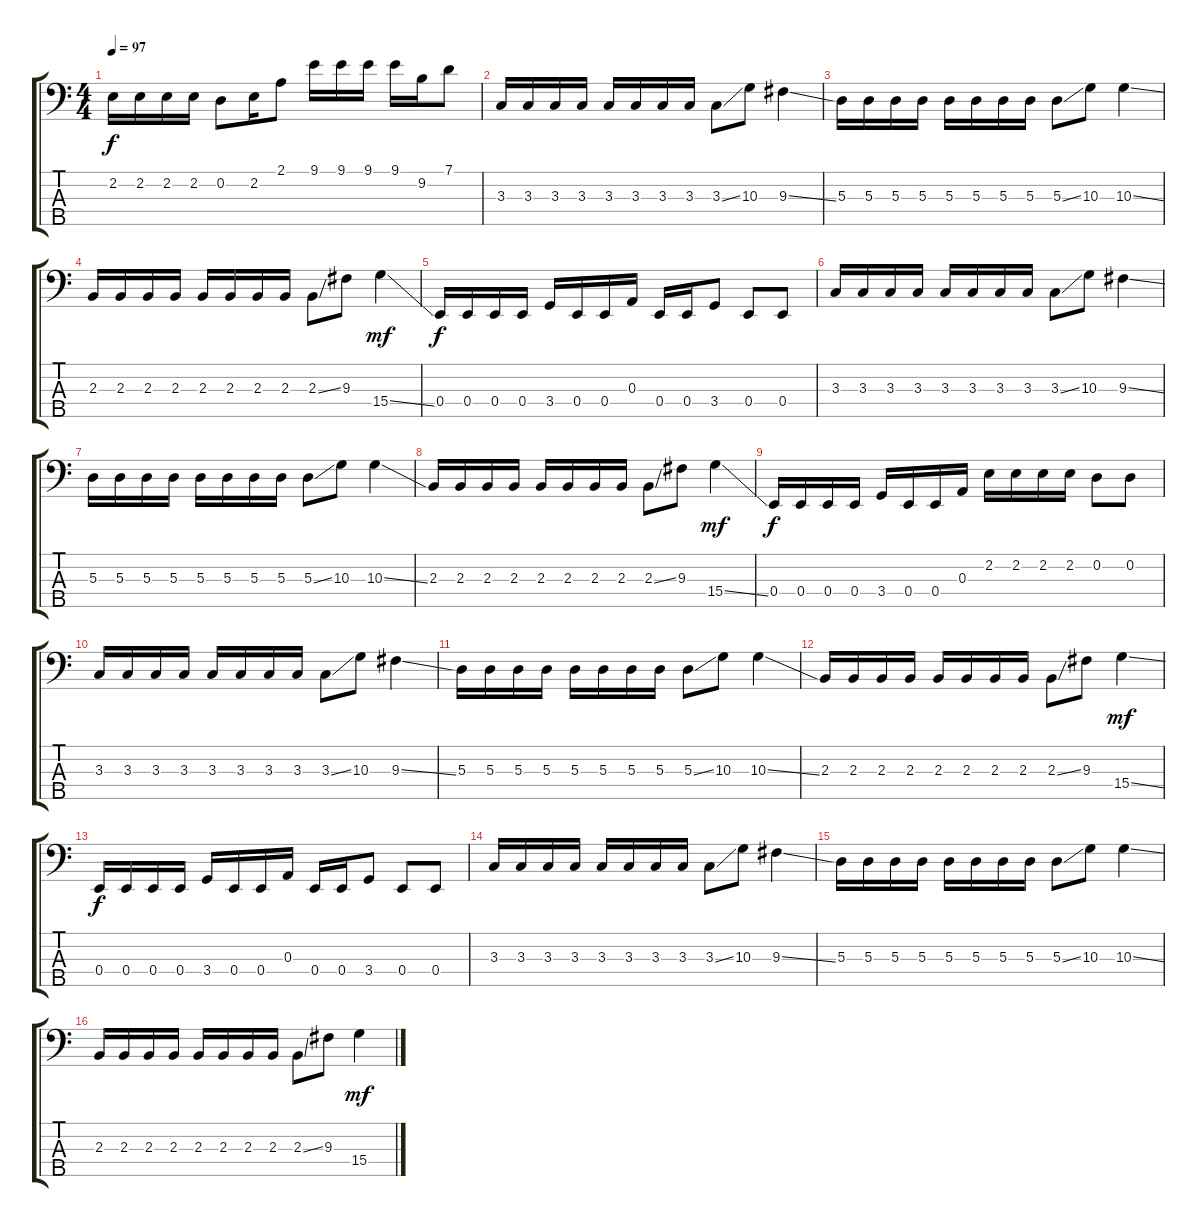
\track "" {instrument electricbassfinger}
\staff {score tabs}
\tuning (G2 D2 A1 E1 B0) {hide}
\ts (4 4)
\tempo 97
\clef f4
\ks c
2.2.16{dy f} 2.2.16 2.2.16 2.2.16 0.2.8 2.2.16 2.1.8 9.1.16 9.1.16 9.1.16 9.1.16 9.2.16 7.1.8 |
\section ("" "")
3.3.16 3.3.16 3.3.16 3.3.16 3.3.16 3.3.16 3.3.16 3.3.16 3.3{ss}.8 10.3.8 9.3{ss}.4 |
5.3.16 5.3.16 5.3.16 5.3.16 5.3.16 5.3.16 5.3.16 5.3.16 5.3{ss}.8 10.3.8 10.3{ss}.4 |
2.3.16 2.3.16 2.3.16 2.3.16 2.3.16 2.3.16 2.3.16 2.3.16 2.3{ss}.8 9.3.8 15.4{ss}.4{dy mf} |
0.4.16{dy f} 0.4.16 0.4.16 0.4.16 3.4.16 0.4.16 0.4.16 0.3.16 0.4.16 0.4.16 3.4.8 0.4.8 0.4.8 |
\section ("" "")
3.3.16 3.3.16 3.3.16 3.3.16 3.3.16 3.3.16 3.3.16 3.3.16 3.3{ss}.8 10.3.8 9.3{ss}.4 |
5.3.16 5.3.16 5.3.16 5.3.16 5.3.16 5.3.16 5.3.16 5.3.16 5.3{ss}.8 10.3.8 10.3{ss}.4 |
2.3.16 2.3.16 2.3.16 2.3.16 2.3.16 2.3.16 2.3.16 2.3.16 2.3{ss}.8 9.3.8 15.4{ss}.4{dy mf} |
0.4.16{dy f} 0.4.16 0.4.16 0.4.16 3.4.16 0.4.16 0.4.16 0.3.16 2.2.16 2.2.16 2.2.16 2.2.16 0.2.8 0.2.8 |
\section ("" "")
3.3.16 3.3.16 3.3.16 3.3.16 3.3.16 3.3.16 3.3.16 3.3.16 3.3{ss}.8 10.3.8 9.3{ss}.4 |
5.3.16 5.3.16 5.3.16 5.3.16 5.3.16 5.3.16 5.3.16 5.3.16 5.3{ss}.8 10.3.8 10.3{ss}.4 |
2.3.16 2.3.16 2.3.16 2.3.16 2.3.16 2.3.16 2.3.16 2.3.16 2.3{ss}.8 9.3.8 15.4{ss}.4{dy mf} |
0.4.16{dy f} 0.4.16 0.4.16 0.4.16 3.4.16 0.4.16 0.4.16 0.3.16 0.4.16 0.4.16 3.4.8 0.4.8 0.4.8 |
\section ("" "")
3.3.16 3.3.16 3.3.16 3.3.16 3.3.16 3.3.16 3.3.16 3.3.16 3.3{ss}.8 10.3.8 9.3{ss}.4 |
5.3.16 5.3.16 5.3.16 5.3.16 5.3.16 5.3.16 5.3.16 5.3.16 5.3{ss}.8 10.3.8 10.3{ss}.4 |
2.3.16 2.3.16 2.3.16 2.3.16 2.3.16 2.3.16 2.3.16 2.3.16 2.3{ss}.8 9.3.8 15.4{ss}.4{dy mf}
